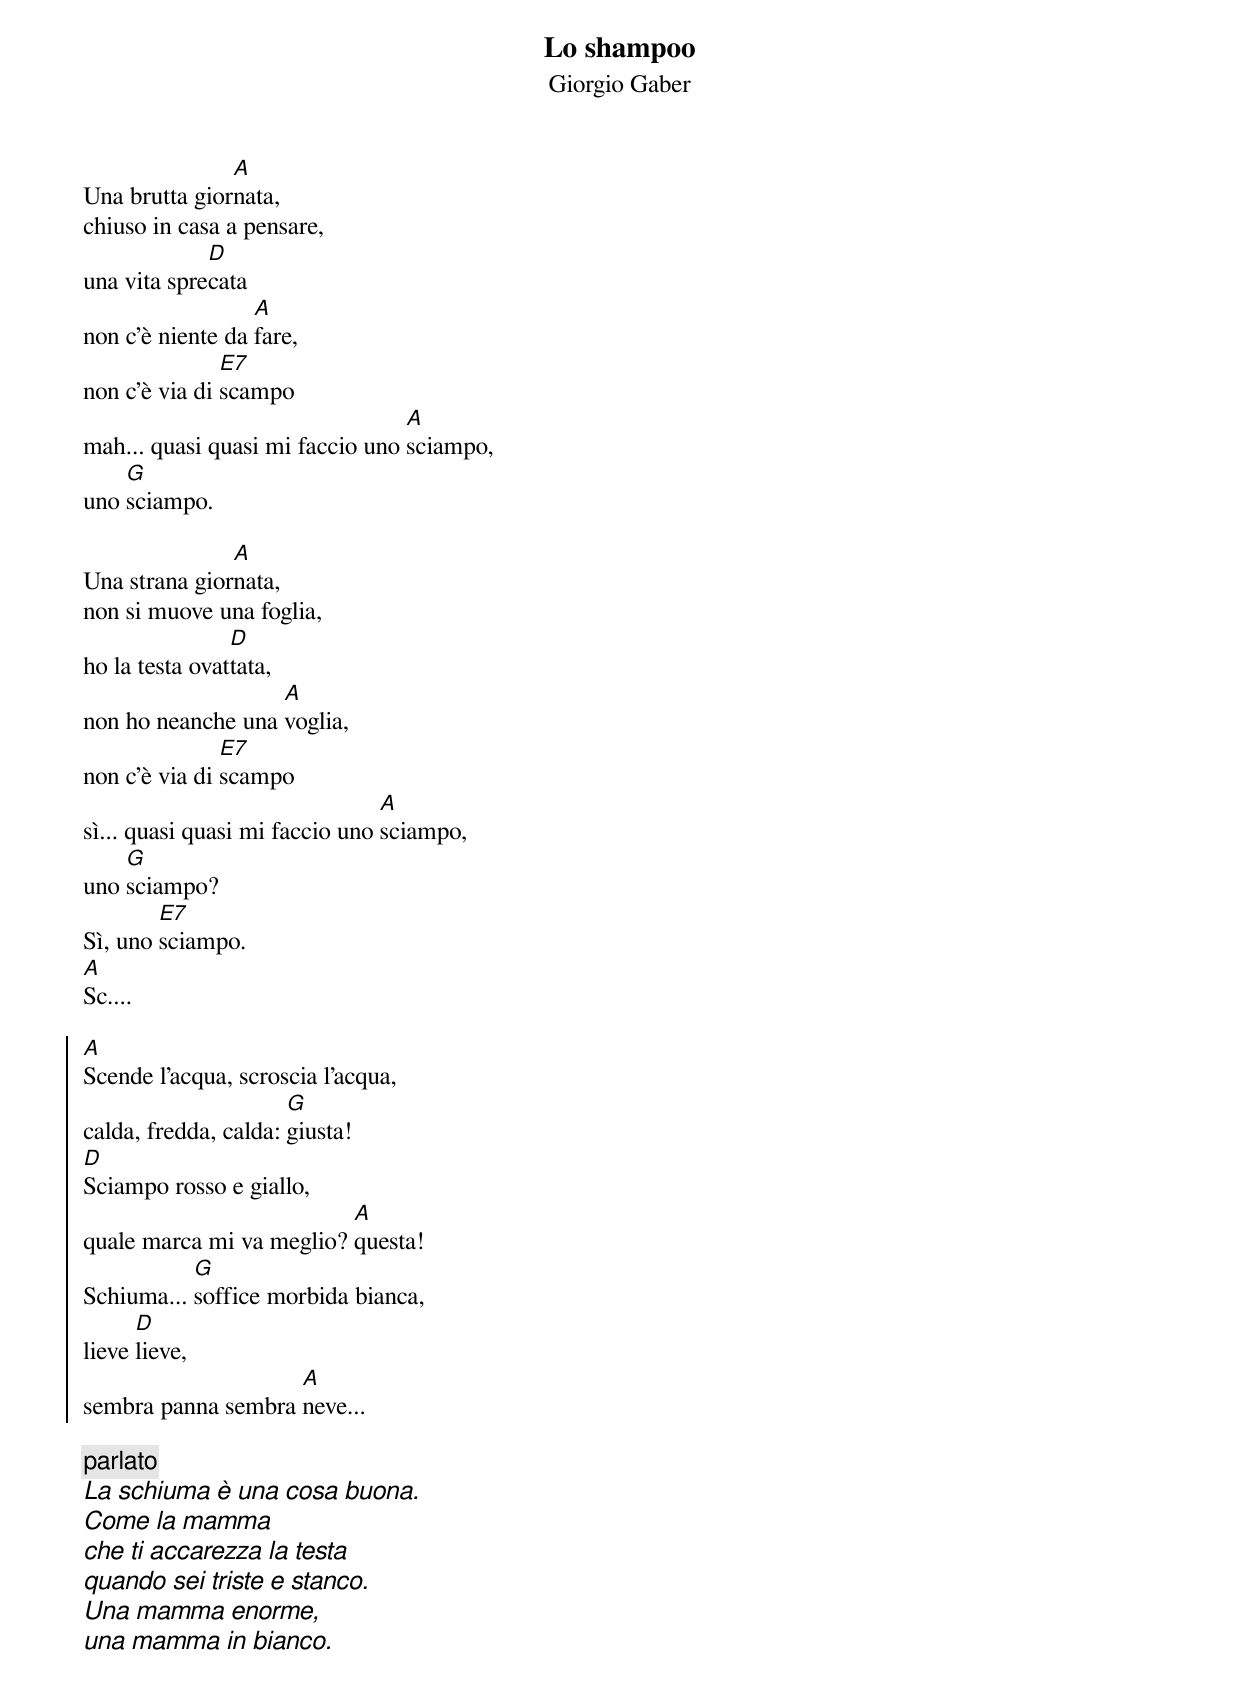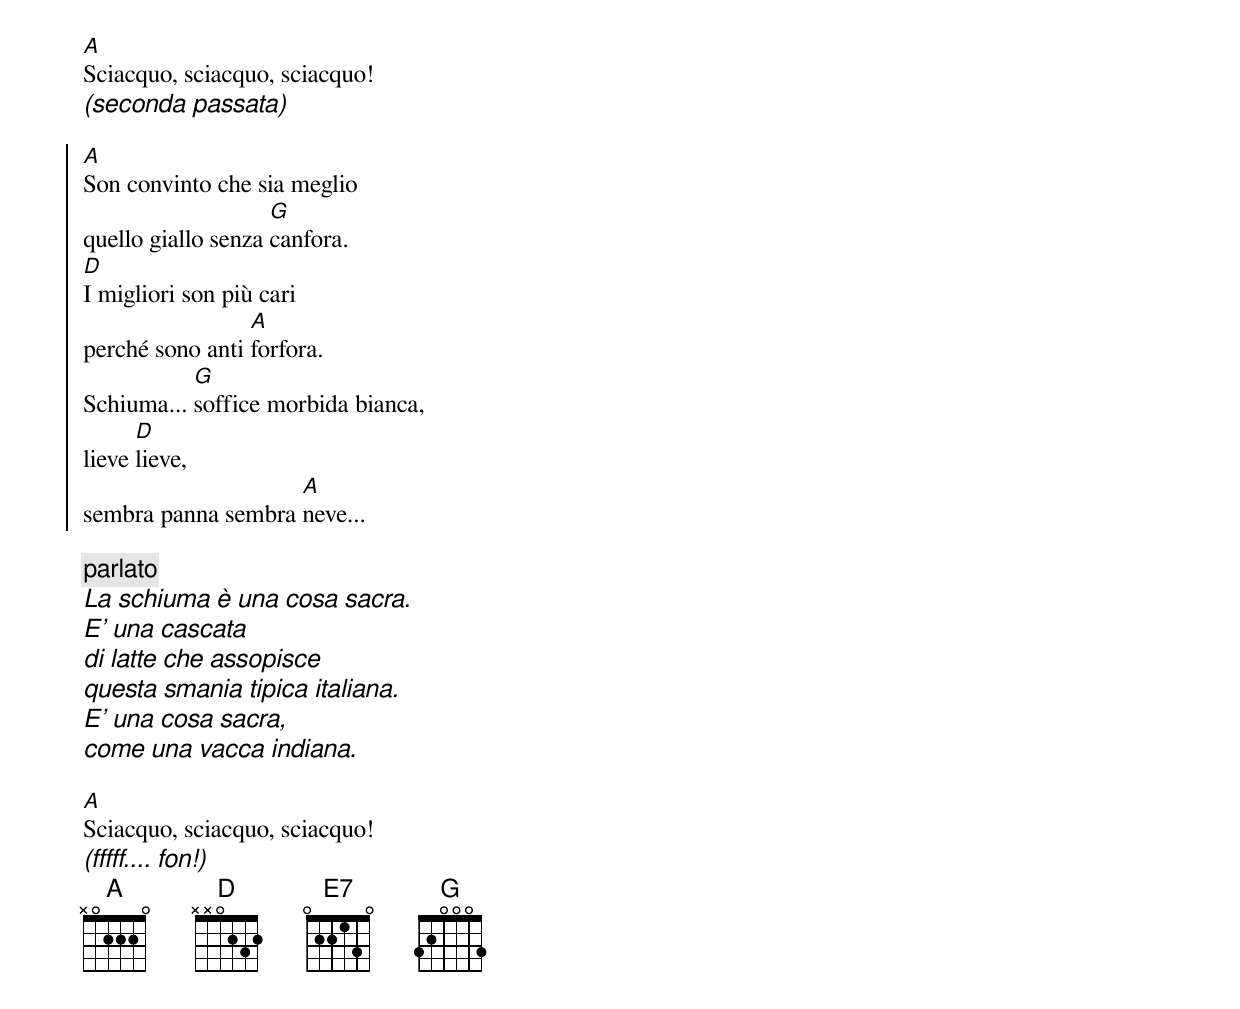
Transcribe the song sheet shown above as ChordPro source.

{title: Lo shampoo}
{subtitle: Giorgio Gaber}
Una brutta gior[A]nata,
chiuso in casa a pensare,
una vita spre[D]cata
non c'è niente da [A]fare,
non c'è via di [E7]scampo
mah... quasi quasi mi faccio uno [A]sciampo,
uno [G]sciampo.

Una strana gior[A]nata,
non si muove una foglia,
ho la testa ovat[D]tata,
non ho neanche una [A]voglia,
non c'è via di [E7]scampo
sì... quasi quasi mi faccio uno [A]sciampo,
uno [G]sciampo?
Sì, uno [E7]sciampo.
[A]Sc....

{soc}
[A]Scende l'acqua, scroscia l'acqua,
calda, fredda, calda: [G]giusta!
[D]Sciampo rosso e giallo,
quale marca mi va meglio? [A]questa!
Schiuma... [G]soffice morbida bianca,
lieve [D]lieve,
sembra panna sembra [A]neve...
{eoc}

{c:parlato}
{textsize:10}
{ci:La schiuma è una cosa buona.}
{ci:Come la mamma}
{ci:che ti accarezza la testa}
{ci:quando sei triste e stanco.}
{ci:Una mamma enorme,}
{ci:una mamma in bianco.}
{textsize:12}

[A]Sciacquo, sciacquo, sciacquo!
{textsize:10}
{ci:(seconda passata)}
{textsize:12}

{soc}
[A]Son convinto che sia meglio
quello giallo senza [G]canfora.
[D]I migliori son più cari
perché sono anti [A]forfora.
Schiuma... [G]soffice morbida bianca,
lieve [D]lieve,
sembra panna sembra [A]neve...
{eoc}

{c:parlato}
{textsize:10}
{ci:La schiuma è una cosa sacra.}
{ci:E' una cascata }
{ci:di latte che assopisce}
{ci:questa smania tipica italiana.}
{ci:E' una cosa sacra,}
{ci:come una vacca indiana.}
{textsize:12}

[A]Sciacquo, sciacquo, sciacquo!
{textsize:10}
{ci:(fffff.... fon!)}
{textsize:12}
